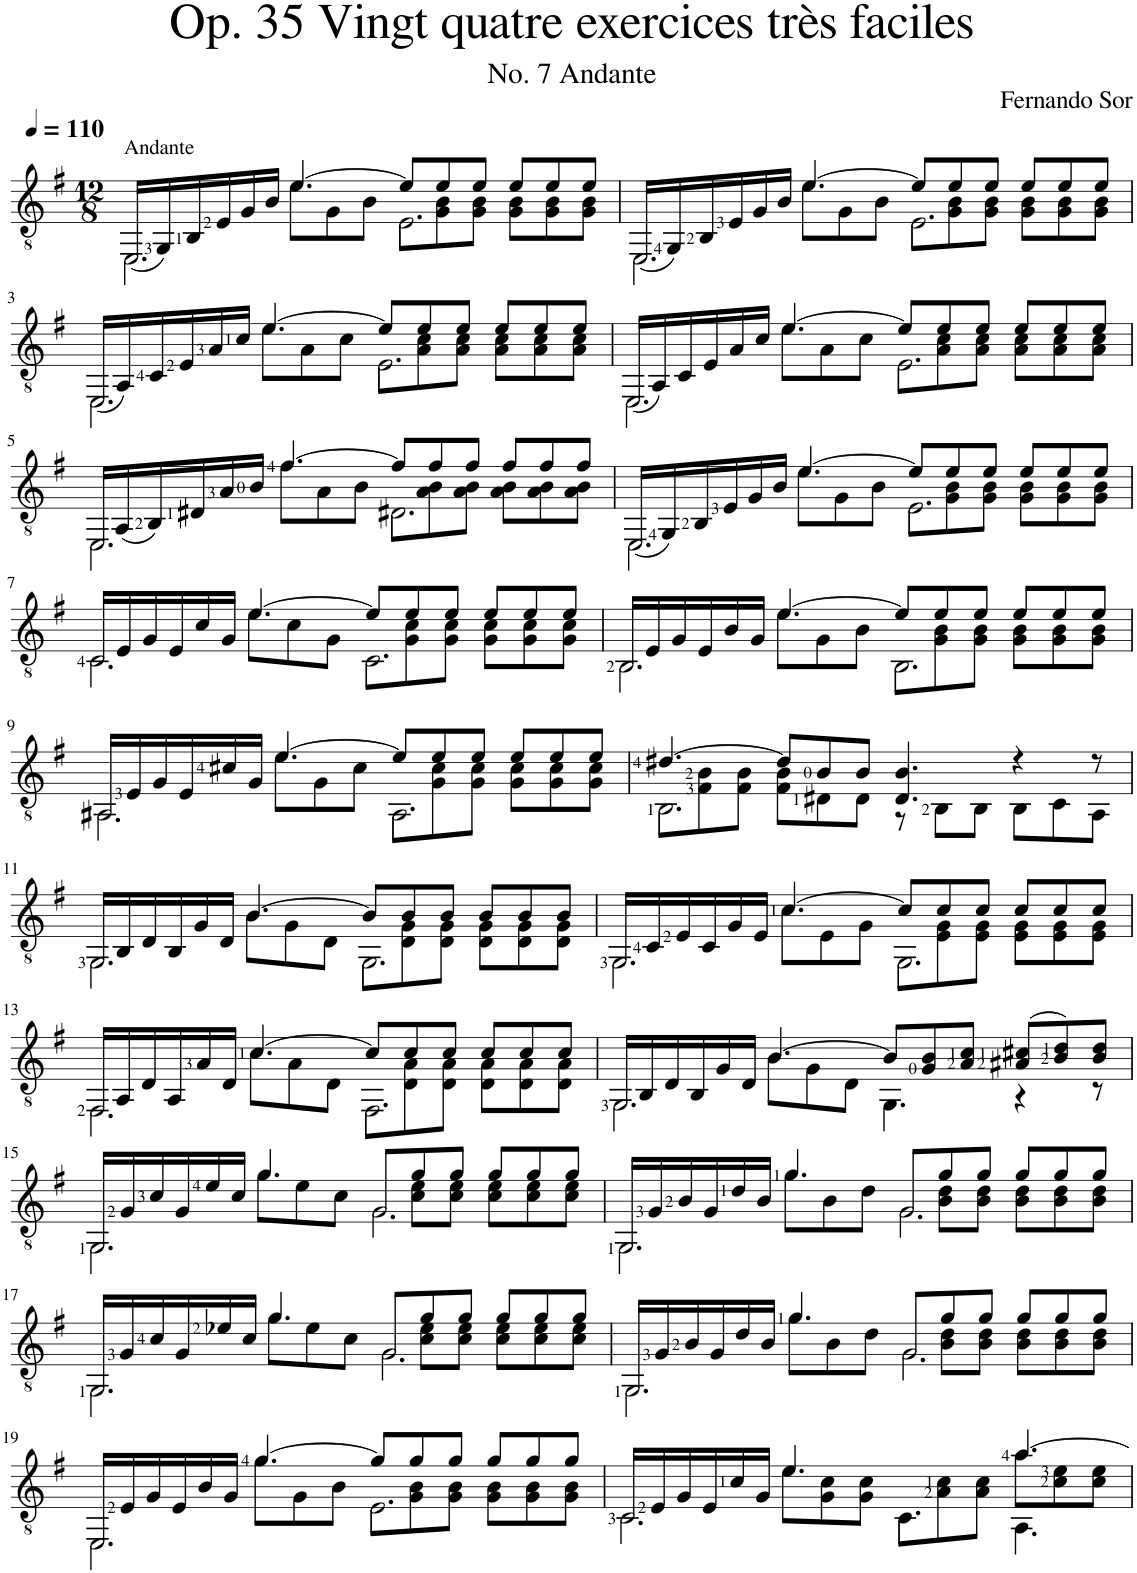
**kern
*part1
*staff1
*I"Classical Guitar
*I'Guit.
*clefGv2
*k[f#]
*M12/8
*MM110
=1
*^
*	*^
!LO:TX:a:t=Andante	!	!
(<16EE/LL	4.ryy	2.EE\
16GG/)	.	.
16BB/	.	.
16E/	.	.
16G/	.	.
16B/JJ	.	.
[4.e/	8e\L	.
.	8G\	.
.	8B\J	.
8e/L]	8E\L	2.E\
8e/	8G\ 8B\	.
8e/J	8G\ 8B\J	.
8e/L	8G\ 8B\L	.
8e/	8G\ 8B\	.
8e/J	8G\ 8B\J	.
=2	=2	=2
(<16EE/LL	4.ryy	2.EE\
16GG/)	.	.
16BB/	.	.
16E/	.	.
16G/	.	.
16B/JJ	.	.
[4.e/	8e\L	.
.	8G\	.
.	8B\J	.
8e/L]	8E\L	2.E\
8e/	8G\ 8B\	.
8e/J	8G\ 8B\J	.
8e/L	8G\ 8B\L	.
8e/	8G\ 8B\	.
8e/J	8G\ 8B\J	.
!!LO:LB:g=z	!!	!!
=3	=3	=3
(<16EE/LL	4.ryy	2.EE\
16AA/)	.	.
16C/	.	.
16E/	.	.
16A/	.	.
16c/JJ	.	.
[4.e/	8e\L	.
.	8A\	.
.	8c\J	.
8e/L]	8E\L	2.E\
8e/	8A\ 8c\	.
8e/J	8A\ 8c\J	.
8e/L	8A\ 8c\L	.
8e/	8A\ 8c\	.
8e/J	8A\ 8c\J	.
=4	=4	=4
(<16EE/LL	4.ryy	2.EE\
16AA/)	.	.
16C/	.	.
16E/	.	.
16A/	.	.
16c/JJ	.	.
[4.e/	8e\L	.
.	8A\	.
.	8c\J	.
8e/L]	8E\L	2.E\
8e/	8A\ 8c\	.
8e/J	8A\ 8c\J	.
8e/L	8A\ 8c\L	.
8e/	8A\ 8c\	.
8e/J	8A\ 8c\J	.
!!LO:LB:g=z	!!	!!
=5	=5	=5
16EE/LL	4.ryy	2.EE\
(<16AA/	.	.
16BB/)	.	.
16D#X/	.	.
16A/	.	.
16B/JJ	.	.
[4.f#/	8f#\L	.
.	8A\	.
.	8B\J	.
8f#/L]	8D#X\L	2.D#\
8f#/	8A\ 8B\	.
8f#/J	8A\ 8B\J	.
8f#/L	8A\ 8B\L	.
8f#/	8A\ 8B\	.
8f#/J	8A\ 8B\J	.
=6	=6	=6
(<16EE/LL	4.ryy	2.EE\
16GG/)	.	.
16BB/	.	.
16E/	.	.
16G/	.	.
16B/JJ	.	.
[4.e/	8e\L	.
.	8G\	.
.	8B\J	.
8e/L]	8E\L	2.E\
8e/	8G\ 8B\	.
8e/J	8G\ 8B\J	.
8e/L	8G\ 8B\L	.
8e/	8G\ 8B\	.
8e/J	8G\ 8B\J	.
!!LO:LB:g=z	!!	!!
=7	=7	=7
16C/LL	4.ryy	2.C\
16E/	.	.
16G/	.	.
16E/	.	.
16c/	.	.
16G/JJ	.	.
[4.e/	8e\L	.
.	8c\	.
.	8G\J	.
8e/L]	8C\L	2.C\
8e/	8G\ 8c\	.
8e/J	8G\ 8c\J	.
8e/L	8G\ 8c\L	.
8e/	8G\ 8c\	.
8e/J	8G\ 8c\J	.
=8	=8	=8
16BB/LL	4.ryy	2.BB\
16E/	.	.
16G/	.	.
16E/	.	.
16B/	.	.
16G/JJ	.	.
[4.e/	8e\L	.
.	8G\	.
.	8B\J	.
8e/L]	8BB\L	2.BB\
8e/	8G\ 8B\	.
8e/J	8G\ 8B\J	.
8e/L	8G\ 8B\L	.
8e/	8G\ 8B\	.
8e/J	8G\ 8B\J	.
!!LO:LB:g=z	!!	!!
=9	=9	=9
16AA#X/LL	4.ryy	2.AA#\
16E/	.	.
16G/	.	.
16E/	.	.
16c#X/	.	.
16G/JJ	.	.
[4.e/	8e\L	.
.	8G\	.
.	8c#\J	.
8e/L]	8AA#\L	2.AA#\
8e/	8G\ 8c#\	.
8e/J	8G\ 8c#\J	.
8e/L	8G\ 8c#\L	.
8e/	8G\ 8c#\	.
8e/J	8G\ 8c#\J	.
=10	=10	=10
[4.d#X/	8BB\L	2.BB\
.	8F#\ 8B\	.
.	8F#\ 8B\J	.
8d#/L]	8F#\ 8B\L	.
8B/	8D#X\	.
8B/J	8D#\J	.
4.D#/ 4.B/	8r	2.ryy
.	8BB\L	.
.	8BB\J	.
4r	8BB\L	.
.	8C\	.
8r	8AA\J	.
!!LO:LB:g=z	!!	!!
=11	=11	=11
16GG/LL	4.ryy	2.GG\
16BB/	.	.
16D/	.	.
16BB/	.	.
16G/	.	.
16D/JJ	.	.
[4.B/	8B\L	.
.	8G\	.
.	8D\J	.
8B/L]	8GG\L	2.GG\
8B/	8D\ 8G\	.
8B/J	8D\ 8G\J	.
8B/L	8D\ 8G\L	.
8B/	8D\ 8G\	.
8B/J	8D\ 8G\J	.
=12	=12	=12
16GG/LL	4.ryy	2.GG\
16C/	.	.
16E/	.	.
16C/	.	.
16G/	.	.
16E/JJ	.	.
[4.c/	8c\L	.
.	8E\	.
.	8G\J	.
8c/L]	8GG\L	2.GG\
8c/	8E\ 8G\	.
8c/J	8E\ 8G\J	.
8c/L	8E\ 8G\L	.
8c/	8E\ 8G\	.
8c/J	8E\ 8G\J	.
!!LO:LB:g=z	!!	!!
=13	=13	=13
16FF#/LL	4.ryy	2.FF#\
16AA/	.	.
16D/	.	.
16AA/	.	.
16A/	.	.
16D/JJ	.	.
[4.c/	8c\L	.
.	8A\	.
.	8D\J	.
8c/L]	8FF#\L	2.FF#\
8c/	8D\ 8A\	.
8c/J	8D\ 8A\J	.
8c/L	8D\ 8A\L	.
8c/	8D\ 8A\	.
8c/J	8D\ 8A\J	.
=14	=14	=14
16GG/LL	4.ryy	2.GG\
16BB/	.	.
16D/	.	.
16BB/	.	.
16G/	.	.
16D/JJ	.	.
[4.B/	8B\L	.
.	8G\	.
.	8D\J	.
8B/L]	2.ryy	4.GG\
8G/ 8B/	.	.
8A/ 8c/J	.	.
(8A#X/ 8c#X/L	.	4r
8B/ 8d/)	.	.
8B/ 8d/J	.	8r
!!LO:LB:g=z	!!	!!
=15	=15	=15
16GG/LL	4.ryy	2.GG\
16G/	.	.
16c/	.	.
16G/	.	.
16e/	.	.
16c/JJ	.	.
4.g/	8g\L	.
.	8e\	.
.	8c\J	.
8G/L	8ryy	2.G\
8g/	8c\ 8e\L	.
8g/J	8c\ 8e\J	.
8g/L	8c\ 8e\L	.
8g/	8c\ 8e\	.
8g/J	8c\ 8e\J	.
=16	=16	=16
16GG/LL	4.ryy	2.GG\
16G/	.	.
16B/	.	.
16G/	.	.
16d/	.	.
16B/JJ	.	.
4.g/	8g\L	.
.	8B\	.
.	8d\J	.
8G/L	8ryy	2.G\
8g/	8B\ 8d\L	.
8g/J	8B\ 8d\J	.
8g/L	8B\ 8d\L	.
8g/	8B\ 8d\	.
8g/J	8B\ 8d\J	.
!!LO:LB:g=z	!!	!!
=17	=17	=17
16GG/LL	4.ryy	2.GG\
16G/	.	.
16c/	.	.
16G/	.	.
16e-X/	.	.
16c/JJ	.	.
4.g/	8g\L	.
.	8e-\	.
.	8c\J	.
8G/L	8ryy	2.G\
8g/	8c\ 8e-\L	.
8g/J	8c\ 8e-\J	.
8g/L	8c\ 8e-\L	.
8g/	8c\ 8e-\	.
8g/J	8c\ 8e-\J	.
=18	=18	=18
16GG/LL	4.ryy	2.GG\
16G/	.	.
16B/	.	.
16G/	.	.
16d/	.	.
16B/JJ	.	.
4.g/	8g\L	.
.	8B\	.
.	8d\J	.
8G/L	8ryy	2.G\
8g/	8B\ 8d\L	.
8g/J	8B\ 8d\J	.
8g/L	8B\ 8d\L	.
8g/	8B\ 8d\	.
8g/J	8B\ 8d\J	.
!!LO:LB:g=z	!!	!!
=19	=19	=19
16EE/LL	4.ryy	2.EE\
16E/	.	.
16G/	.	.
16E/	.	.
16B/	.	.
16G/JJ	.	.
[4.g/	8g\L	.
.	8G\	.
.	8B\J	.
8g/L]	8E\L	2.E\
8g/	8G\ 8B\	.
8g/J	8G\ 8B\J	.
8g/L	8G\ 8B\L	.
8g/	8G\ 8B\	.
8g/J	8G\ 8B\J	.
=20	=20	=20
16C/LL	4.ryy	2.C\
16E/	.	.
16G/	.	.
16E/	.	.
16c/	.	.
16G/JJ	.	.
4.e/	8e\L	.
.	8G\ 8c\	.
.	8G\ 8c\J	.
4ryy	8C\L	4.C\
.	8A\ 8c\	.
8ryy	8A\ 8c\J	.
[4.a/	8a\L	4.AA\
.	8c\ 8e\	.
.	8c\ 8e\J	.
*v	*v	*v
=
*-
